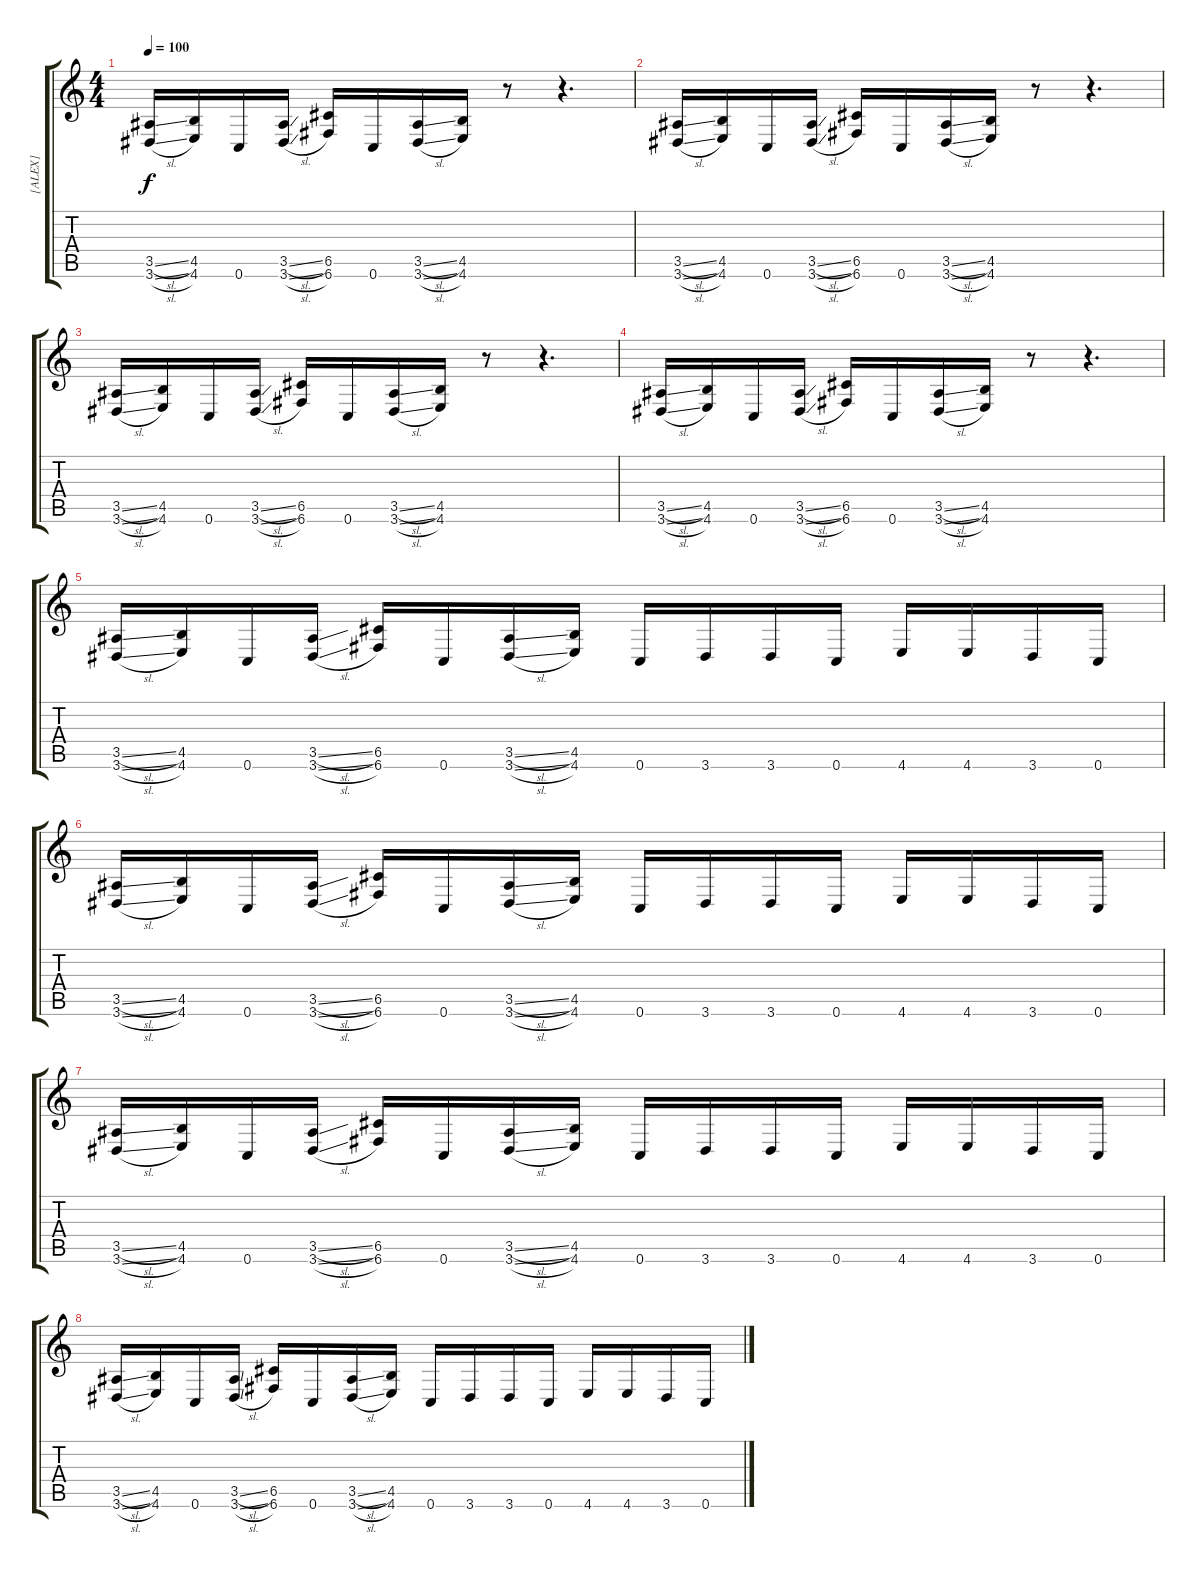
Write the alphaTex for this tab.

\track ("[ALEX]" "[ALEX]") {instrument overdrivenguitar}
\staff {score tabs}
\tuning (D4 A3 F3 C3 G2 C2) {hide}
\ts (4 4)
\tempo 100
\clef g2
\ks c
(3.5{sl} 3.6{sl}).16{dy f instrument overdrivenguitar} (4.5 4.6).16 0.6.16 (3.5{sl} 3.6{sl}).16 (6.5 6.6).16 0.6.16 (3.5{sl} 3.6{sl}).16 (4.5 4.6).16 r.8 r.4{d} |
(3.5{sl} 3.6{sl}).16 (4.5 4.6).16 0.6.16 (3.5{sl} 3.6{sl}).16 (6.5 6.6).16 0.6.16 (3.5{sl} 3.6{sl}).16 (4.5 4.6).16 r.8 r.4{d} |
(3.5{sl} 3.6{sl}).16 (4.5 4.6).16 0.6.16 (3.5{sl} 3.6{sl}).16 (6.5 6.6).16 0.6.16 (3.5{sl} 3.6{sl}).16 (4.5 4.6).16 r.8 r.4{d} |
(3.5{sl} 3.6{sl}).16 (4.5 4.6).16 0.6.16 (3.5{sl} 3.6{sl}).16 (6.5 6.6).16 0.6.16 (3.5{sl} 3.6{sl}).16 (4.5 4.6).16 r.8 r.4{d} |
(3.5{sl} 3.6{sl}).16 (4.5 4.6).16 0.6.16 (3.5{sl} 3.6{sl}).16 (6.5 6.6).16 0.6.16 (3.5{sl} 3.6{sl}).16 (4.5 4.6).16 0.6.16 3.6.16 3.6.16 0.6.16 4.6.16 4.6.16 3.6.16 0.6.16 |
(3.5{sl} 3.6{sl}).16 (4.5 4.6).16 0.6.16 (3.5{sl} 3.6{sl}).16 (6.5 6.6).16 0.6.16 (3.5{sl} 3.6{sl}).16 (4.5 4.6).16 0.6.16 3.6.16 3.6.16 0.6.16 4.6.16 4.6.16 3.6.16 0.6.16 |
(3.5{sl} 3.6{sl}).16 (4.5 4.6).16 0.6.16 (3.5{sl} 3.6{sl}).16 (6.5 6.6).16 0.6.16 (3.5{sl} 3.6{sl}).16 (4.5 4.6).16 0.6.16 3.6.16 3.6.16 0.6.16 4.6.16 4.6.16 3.6.16 0.6.16 |
(3.5{sl} 3.6{sl}).16 (4.5 4.6).16 0.6.16 (3.5{sl} 3.6{sl}).16 (6.5 6.6).16 0.6.16 (3.5{sl} 3.6{sl}).16 (4.5 4.6).16 0.6.16 3.6.16 3.6.16 0.6.16 4.6.16 4.6.16 3.6.16 0.6.16
